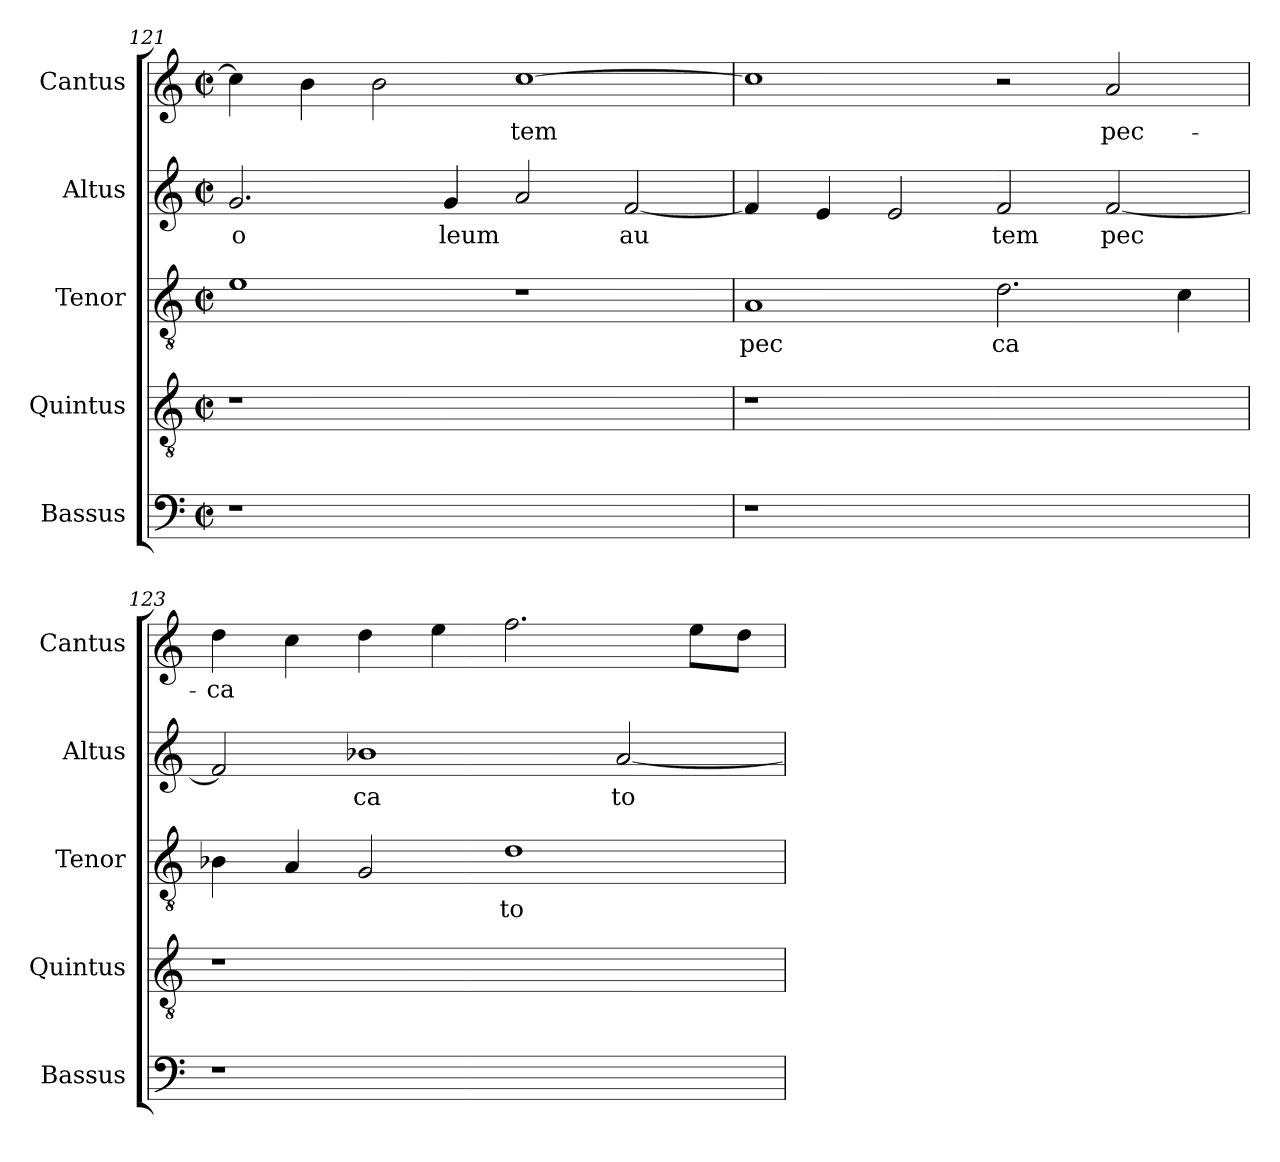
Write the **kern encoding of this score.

**kern	**kern	**kern	**text	**kern	**text	**kern	**text
*part5	*part4	*part3	*part3	*part2	*part2	*part1	*part1
*staff5	*staff4	*staff3	*staff3	*staff2	*staff2	*staff1	*staff1
*I"Bassus	*I"Quintus	*I"Tenor	*	*I"Altus	*	*I"Cantus	*
*I'Bassus	*I'Quintus	*I'Tenor	*	*I'Altus	*	*I'Cantus	*
*clefF4	*clefGv2	*clefGv2	*	*clefG2	*	*clefG2	*
*k[]	*k[]	*k[]	*	*k[]	*	*k[]	*
*C:	*C:	*C:	*	*C:	*	*C:	*
*M2/2	*M2/2	*M2/2	*	*M2/2	*	*M2/2	*
*met(c|)	*met(c|)	*met(c|)	*	*met(c|)	*	*met(c|)	*
=121	=121	=121	=121	=121	=121	=121	=121
!	!	!	!LO:LY:b:cj	!	!LO:LY:b:cj	!	!LO:LY:b:cj
1r	1r	1e	.	2.g/	o	4cc\]	--
!	!	!	!	!	!	!	!LO:LY:b:cj
.	.	.	.	.	.	4b\	--
!	!	!	!	!	!	!	!LO:LY:b:cj
.	.	.	.	.	.	2b\	--
!	!	!	!	!	!LO:LY:b:cj	!	!
.	.	.	.	4g/	leum	.	.
!	!	!	!	!	!LO:LY:b:cj	!	!LO:LY:b:cj
1ryy	1ryy	1r	.	2a/	.	[>1cc	-tem
!	!	!	!	!	!LO:LY:b:cj	!	!
.	.	.	.	[<2f/	au	.	.
=122	=122	=122	=122	=122	=122	=122	=122
!	!	!	!LO:LY:b:cj	!	!LO:LY:b:cj	!	!LO:LY:b:cj
1r	1r	1A	pec	4f/]	.	1cc]	.
!	!	!	!	!	!LO:LY:b:cj	!	!
.	.	.	.	4e/	.	.	.
!	!	!	!	!	!LO:LY:b:cj	!	!
.	.	.	.	2e/	.	.	.
!	!	!	!LO:LY:b:cj	!	!LO:LY:b:cj	!	!
1ryy	1ryy	2.d\	ca	2f/	tem	2r	.
!	!	!	!	!	!LO:LY:b:cj	!	!LO:LY:b:cj
.	.	.	.	[<2f/	pec	2a/	pec-
!	!	!	!LO:LY:b:cj	!	!	!	!
.	.	4c\	.	.	.	.	.
!!LO:LB:g=z
=123	=123	=123	=123	=123	=123	=123	=123
!	!	!	!LO:LY:b:cj	!	!LO:LY:b:cj	!	!LO:LY:b:cj
1r	1r	4B-X\	.	2f/]	.	4dd\	-ca-
!	!	!	!LO:LY:b:cj	!	!	!	!LO:LY:b:cj
.	.	4A/	.	.	.	4cc\	--
!	!	!	!LO:LY:b:cj	!	!LO:LY:b:cj	!	!LO:LY:b:cj
.	.	2G/	.	1b-	ca	4dd\	--
!	!	!	!	!	!	!	!LO:LY:b:cj
.	.	.	.	.	.	4ee\	--
!	!	!	!LO:LY:b:cj	!	!	!	!LO:LY:b:cj
1ryy	1ryy	1d	to	.	.	2.ff\	--
!	!	!	!	!	!LO:LY:b:cj	!	!
.	.	.	.	[<2a/	to	.	.
!	!	!	!	!	!	!	!LO:LY:b:cj
.	.	.	.	.	.	8ee\L	--
!	!	!	!	!	!	!	!LO:LY:b:cj
.	.	.	.	.	.	8dd\J	--
=	=	=	=	=	=	=	=
*-	*-	*-	*-	*-	*-	*-	*-
